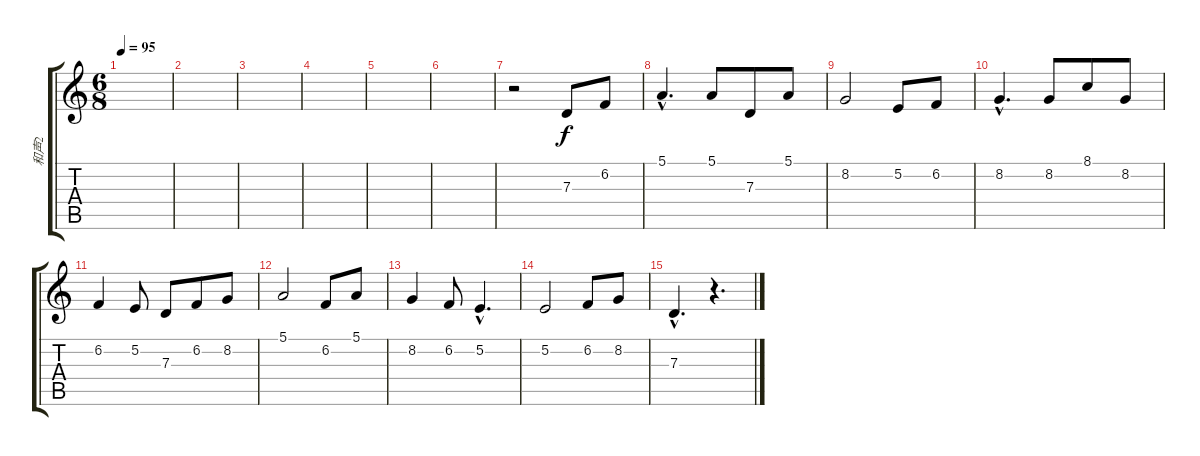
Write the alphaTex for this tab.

\track ("和声2" "和声2") {instrument recorder}
\staff {score tabs}
\tuning (E4 B3 G3 D3 A2 E2) {hide}
\ts (6 8)
\tempo 95
\clef g2
\ks c
|
|
|
|
|
|
r.2 7.3.8 6.2.8 |
5.1{hac}.4{d} 5.1.8 7.3.8 5.1.8 |
8.2.2 5.2.8 6.2.8 |
8.2{hac}.4{d} 8.2.8 8.1.8 8.2.8 |
6.2.4 5.2.8 7.3.8 6.2.8 8.2.8 |
5.1.2 6.2.8 5.1.8 |
8.2.4 6.2.8 5.2{hac}.4{d} |
5.2.2 6.2.8 8.2.8 |
7.3{hac}.4{d} r.4{d}
